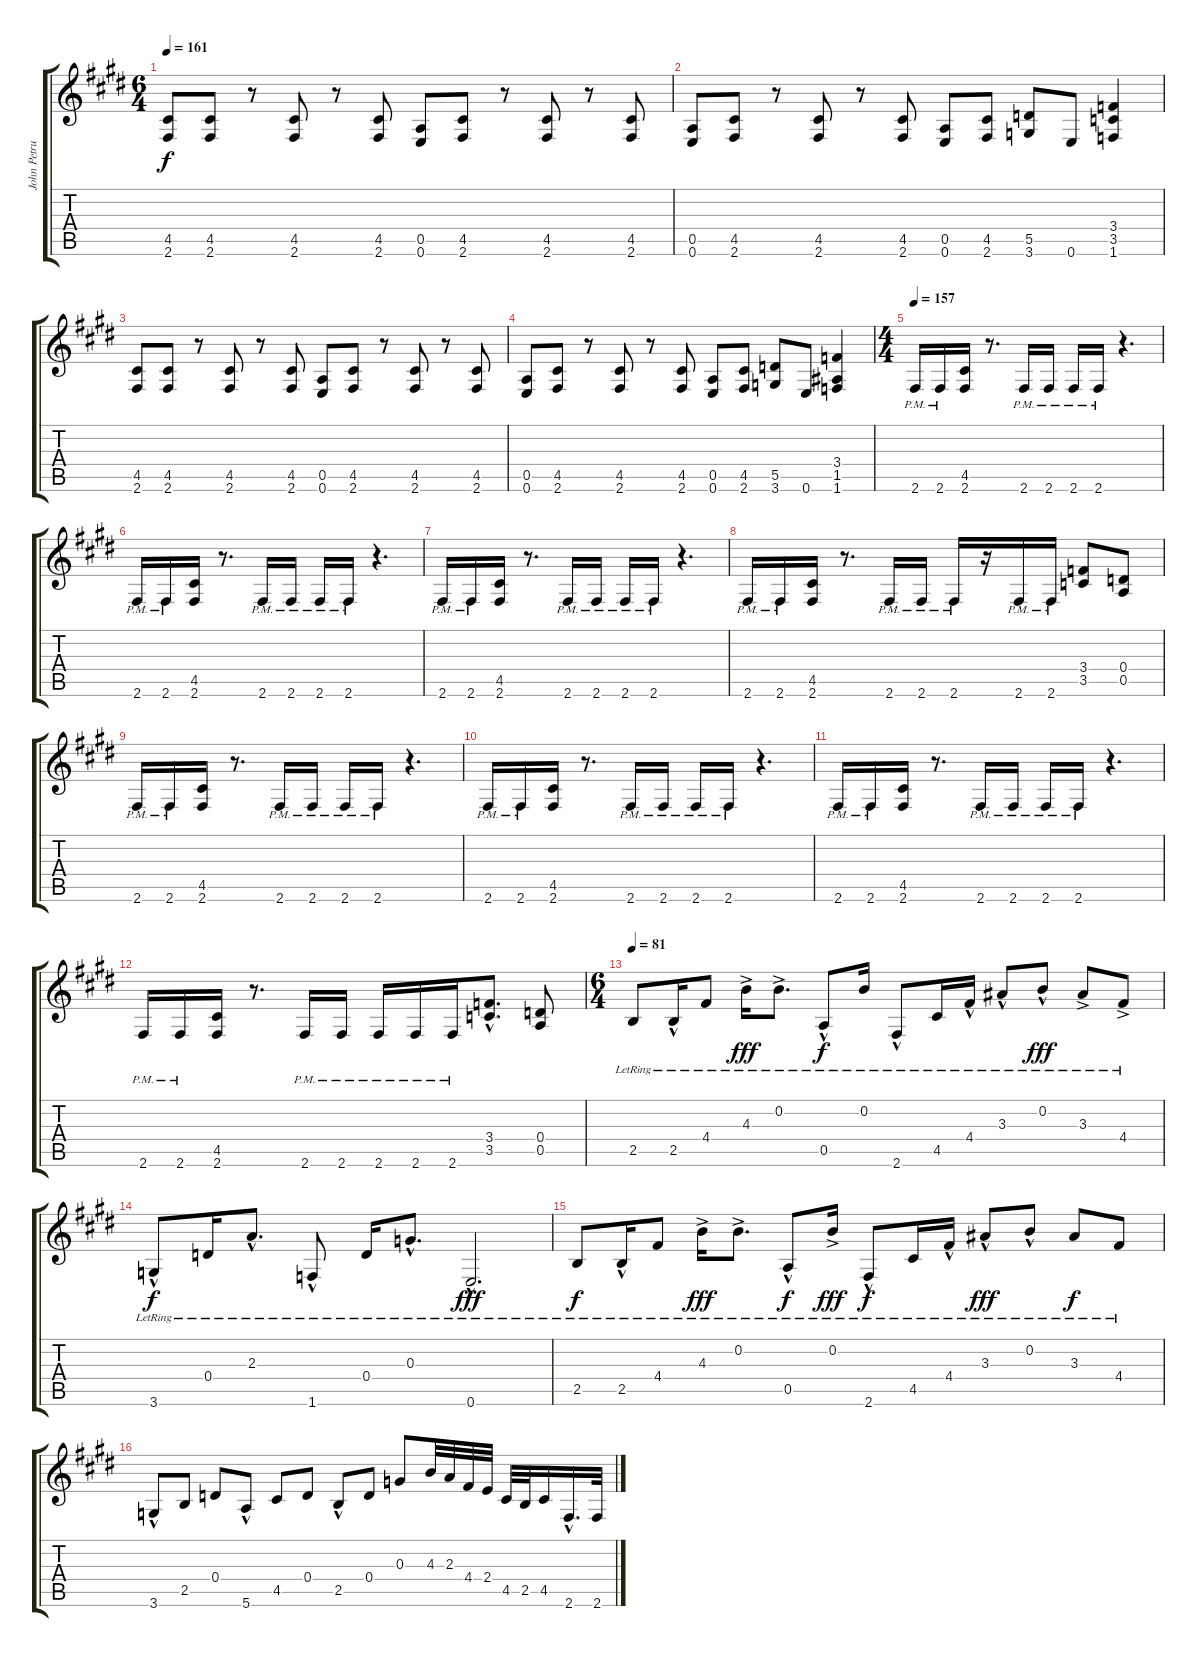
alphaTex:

\track ("John Petrucci" "John Petru") {instrument overdrivenguitar}
\staff {score tabs}
\tuning (E4 B3 G3 D3 A2 E2) {hide}
\ts (6 4)
\tempo 161
\clef g2
\ks e
(4.5 2.6).8{dy f} (4.5 2.6).8 r.8 (4.5 2.6).8 r.8 (4.5 2.6).8 (0.5 0.6).8 (4.5 2.6).8 r.8 (4.5 2.6).8 r.8 (4.5 2.6).8 |
(0.5 0.6).8 (4.5 2.6).8 r.8 (4.5 2.6).8 r.8 (4.5 2.6).8 (0.5 0.6).8 (4.5 2.6).8 (5.5 3.6).8 0.6.8 (3.4 3.5 1.6).4 |
(4.5 2.6).8 (4.5 2.6).8 r.8 (4.5 2.6).8 r.8 (4.5 2.6).8 (0.5 0.6).8 (4.5 2.6).8 r.8 (4.5 2.6).8 r.8 (4.5 2.6).8 |
(0.5 0.6).8 (4.5 2.6).8 r.8 (4.5 2.6).8 r.8 (4.5 2.6).8 (0.5 0.6).8 (4.5 2.6).8 (5.5 3.6).8 0.6.8 (3.4 1.5 1.6).4 |
\ts (4 4)
\tempo 157
2.6{pm}.16 2.6{pm}.16 (4.5 2.6).16 r.8{d} 2.6{pm}.16 2.6{pm}.16 2.6{pm}.16 2.6{pm}.16 r.4{d} |
2.6{pm}.16 2.6{pm}.16 (4.5 2.6).16 r.8{d} 2.6{pm}.16 2.6{pm}.16 2.6{pm}.16 2.6{pm}.16 r.4{d} |
2.6{pm}.16 2.6{pm}.16 (4.5 2.6).16 r.8{d} 2.6{pm}.16 2.6{pm}.16 2.6{pm}.16 2.6{pm}.16 r.4{d} |
2.6{pm}.16 2.6{pm}.16 (4.5 2.6).16 r.8{d} 2.6{pm}.16 2.6{pm}.16 2.6{pm}.16 r.16 2.6{pm}.16 2.6{pm}.16 (3.4 3.5).8 (0.4 0.5).8 |
2.6{pm}.16 2.6{pm}.16 (4.5 2.6).16 r.8{d} 2.6{pm}.16 2.6{pm}.16 2.6{pm}.16 2.6{pm}.16 r.4{d} |
2.6{pm}.16 2.6{pm}.16 (4.5 2.6).16 r.8{d} 2.6{pm}.16 2.6{pm}.16 2.6{pm}.16 2.6{pm}.16 r.4{d} |
2.6{pm}.16 2.6{pm}.16 (4.5 2.6).16 r.8{d} 2.6{pm}.16 2.6{pm}.16 2.6{pm}.16 2.6{pm}.16 r.4{d} |
2.6{pm}.16 2.6{pm}.16 (4.5 2.6).16 r.8{d} 2.6{pm}.16 2.6{pm}.16 2.6{pm}.16 2.6{pm}.16 2.6{pm}.16 (3.4{hac} 3.5{hac}).8{d} (0.4 0.5).8 |
\ts (6 4)
\tempo 81
2.5{lr}.8{volume 13 balance 6 instrument acousticguitarsteel} 2.5{hac lr}.16 4.4{lr}.8 4.3{ac lr}.16{dy fff} 0.2{ac lr}.8{d} 0.5{hac lr}.8{dy f} 0.2{lr}.16 2.6{hac lr}.8 4.5{lr}.16 4.4{hac lr}.16 3.3{hac lr}.8 0.2{hac lr}.8{dy fff} 3.3{ac lr}.8 4.4{ac lr}.8 |
3.6{hac lr}.8{dy f} 0.4{lr}.16 2.3{hac lr}.8{d} 1.6{hac lr}.8 0.4{lr}.16 0.3{hac lr}.8{d} 0.6{hac lr}.2{d dy fff} |
2.5{lr}.8{dy f} 2.5{hac lr}.16 4.4{lr}.8 4.3{ac lr}.16{dy fff} 0.2{ac lr}.8{d} 0.5{hac lr}.8{dy f} 0.2{ac lr}.16{dy fff} 2.6{hac lr}.8{dy f} 4.5{lr}.16 4.4{hac lr}.16 3.3{hac lr}.8{dy fff} 0.2{hac lr}.8 3.3{lr}.8{dy f} 4.4{lr}.8 |
3.6{hac}.8 2.5.8 0.4.8 5.6{hac}.8 4.5.8 0.4.8 2.5{hac}.8 0.4.8 0.3.8 4.3.32{balance 12 instrument distortionguitar} 2.3.32 4.4.32 2.4.32 4.5.32 2.5.32 4.5.16 2.6{hac}.16{d} 2.6.32
